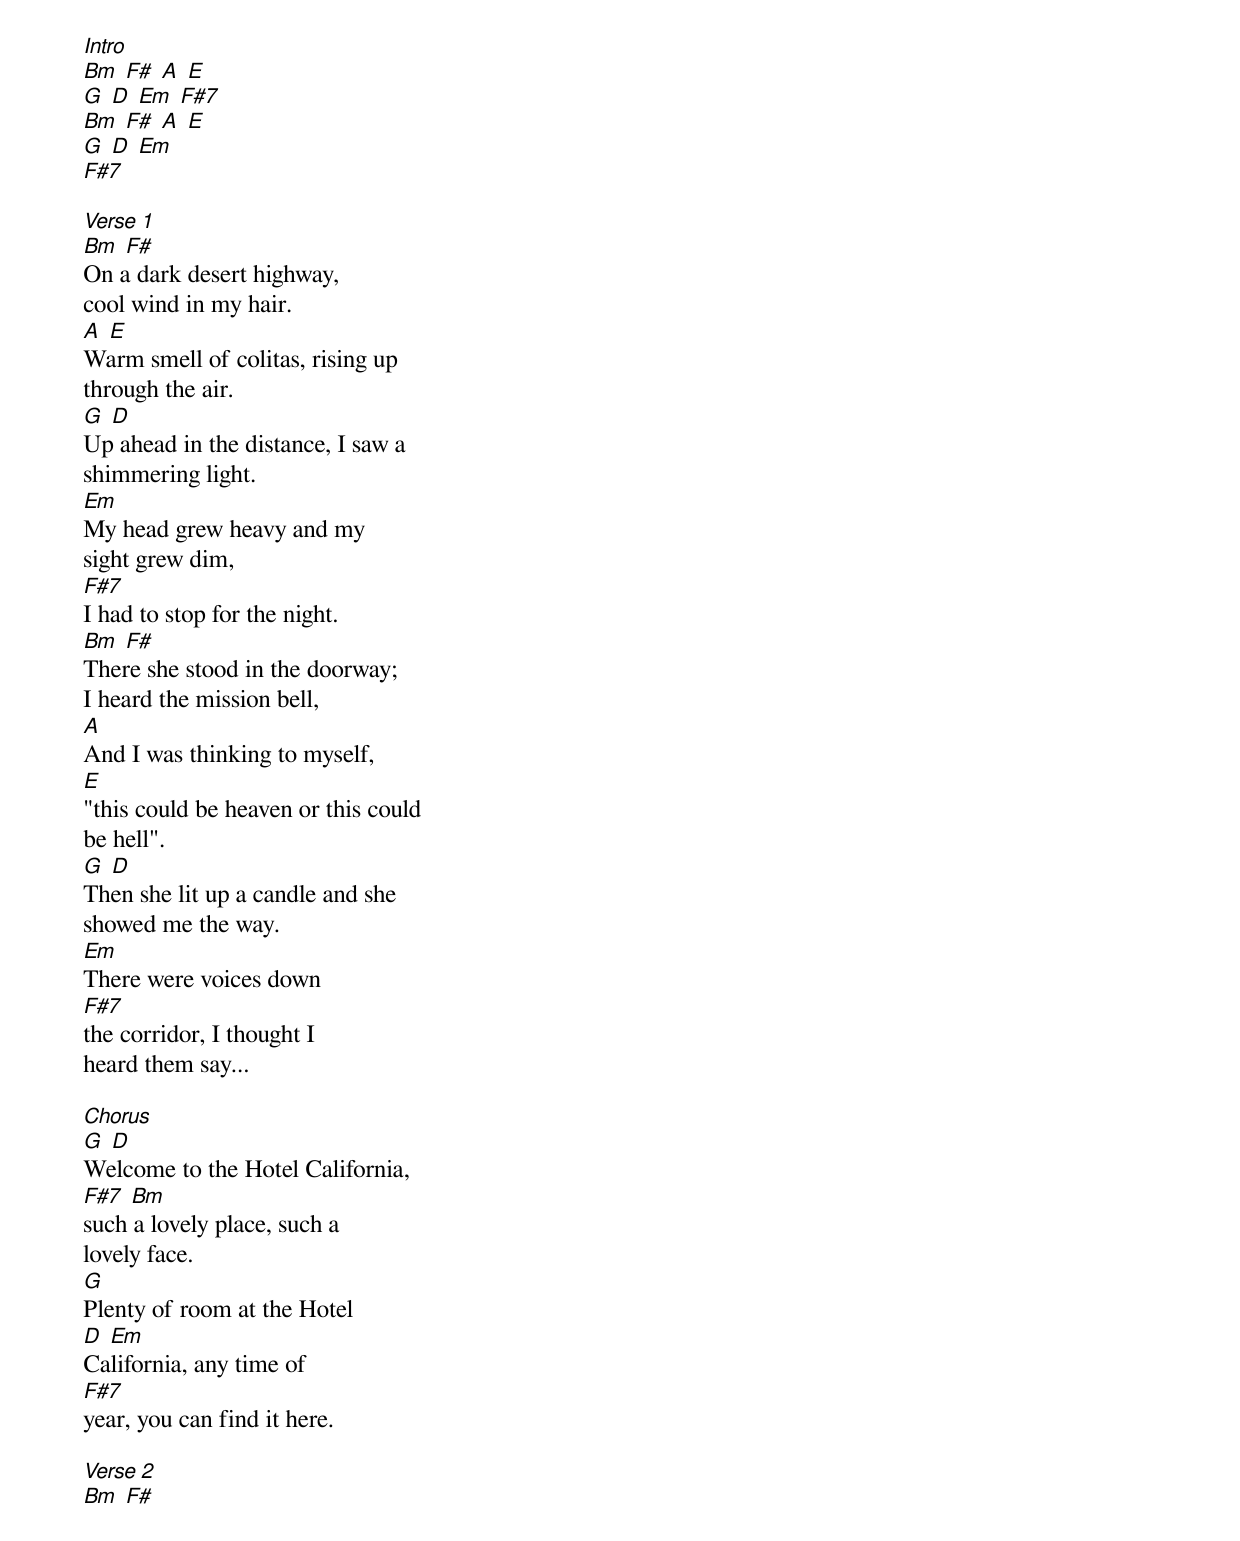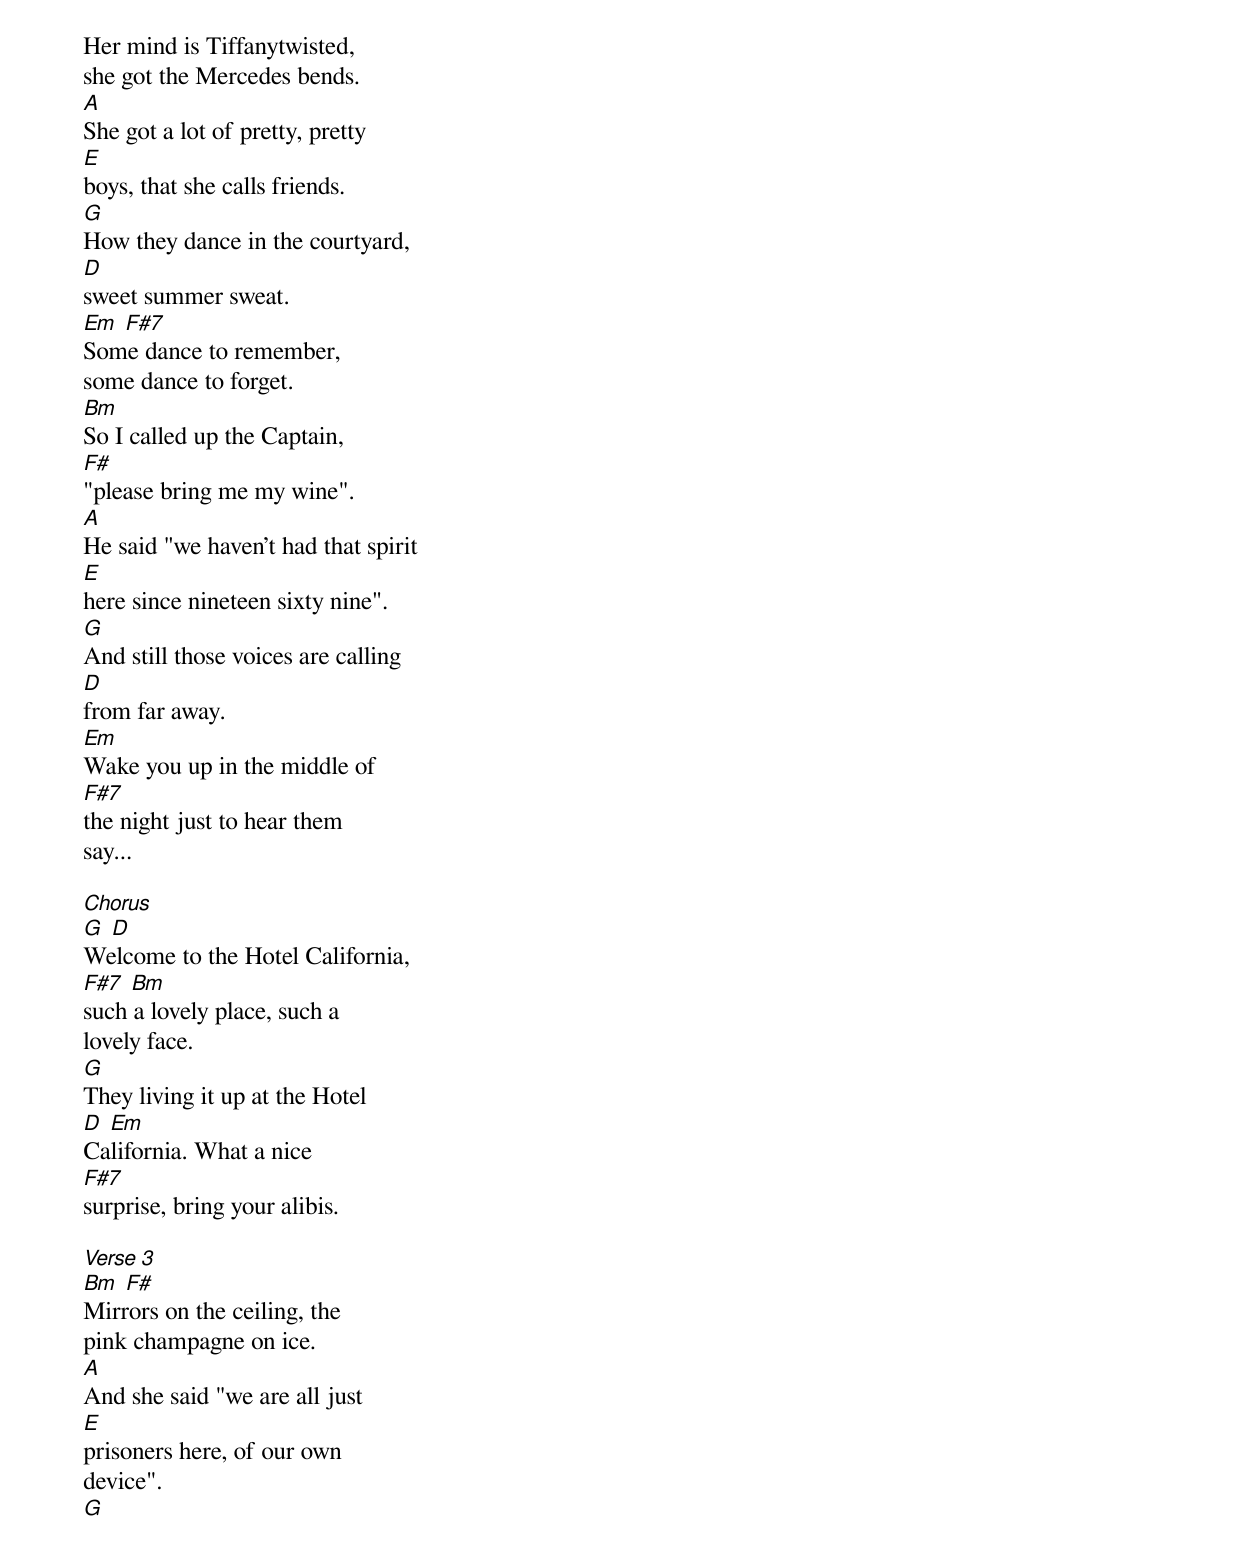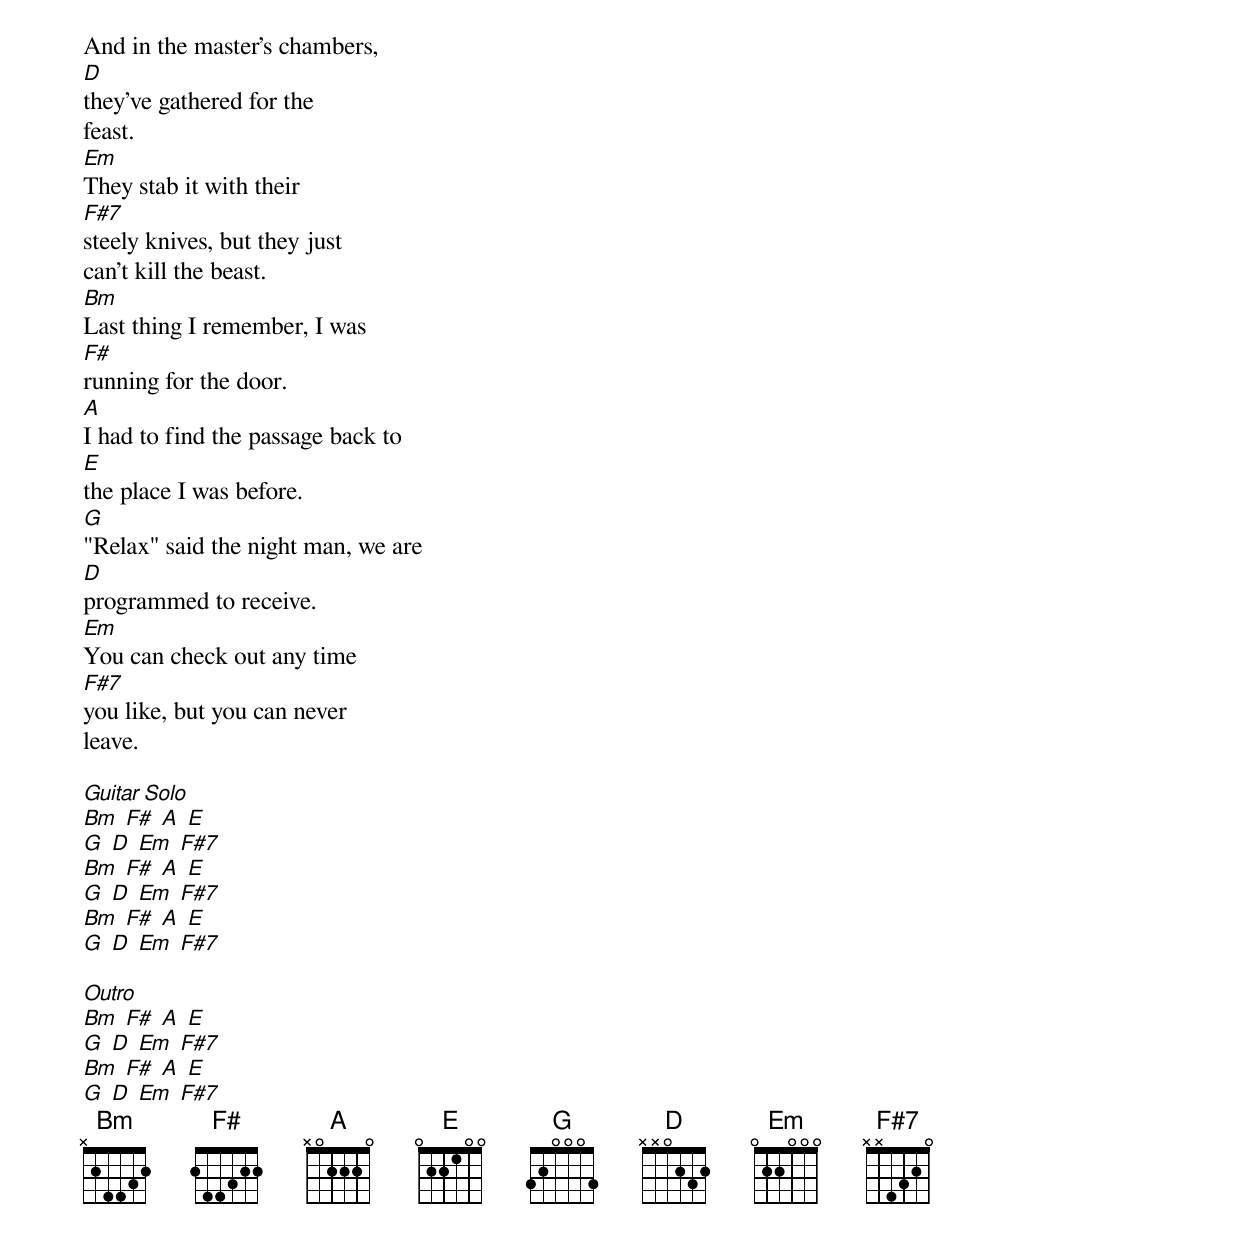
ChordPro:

[Intro]
[Bm] [F#] [A] [E]
[G] [D] [Em] [F#7]
[Bm] [F#] [A] [E]
[G] [D] [Em]
[F#7]

[Verse 1]
[Bm] [F#]
On a dark desert highway,
cool wind in my hair.
[A] [E]
Warm smell of colitas, rising up
through the air.
[G] [D]
Up ahead in the distance, I saw a
shimmering light.
[Em]
My head grew heavy and my
sight grew dim,
[F#7]
I had to stop for the night.
[Bm] [F#]
There she stood in the doorway;
I heard the mission bell,
[A]
And I was thinking to myself,
[E]
"this could be heaven or this could
be hell".
[G] [D]
Then she lit up a candle and she
showed me the way.
[Em]
There were voices down
[F#7]
the corridor, I thought I
heard them say...

[Chorus]
[G] [D]
Welcome to the Hotel California,
[F#7] [Bm]
such a lovely place, such a
lovely face.
[G]
Plenty of room at the Hotel
[D] [Em]
California, any time of
[F#7]
year, you can find it here.

[Verse 2]
[Bm] [F#]
Her mind is Tiffanytwisted,
she got the Mercedes bends.
[A]
She got a lot of pretty, pretty
[E]
boys, that she calls friends.
[G]
How they dance in the courtyard,
[D]
sweet summer sweat.
[Em] [F#7]
Some dance to remember,
some dance to forget.
[Bm]
So I called up the Captain,
[F#]
"please bring me my wine".
[A]
He said "we haven't had that spirit
[E]
here since nineteen sixty nine".
[G]
And still those voices are calling
[D]
from far away.
[Em]
Wake you up in the middle of
[F#7]
the night just to hear them
say...

[Chorus]
[G] [D]
Welcome to the Hotel California,
[F#7] [Bm]
such a lovely place, such a
lovely face.
[G]
They living it up at the Hotel
[D] [Em]
California. What a nice
[F#7]
surprise, bring your alibis.

[Verse 3]
[Bm] [F#]
Mirrors on the ceiling, the
pink champagne on ice.
[A]
And she said "we are all just
[E]
prisoners here, of our own
device".
[G]
And in the master's chambers,
[D]
they've gathered for the
feast.
[Em]
They stab it with their
[F#7]
steely knives, but they just
can't kill the beast.
[Bm]
Last thing I remember, I was
[F#]
running for the door.
[A]
I had to find the passage back to
[E]
the place I was before.
[G]
"Relax" said the night man, we are
[D]
programmed to receive.
[Em]
You can check out any time
[F#7]
you like, but you can never
leave.

[Guitar Solo]
[Bm] [F#] [A] [E]
[G] [D] [Em] [F#7]
[Bm] [F#] [A] [E]
[G] [D] [Em] [F#7]
[Bm] [F#] [A] [E]
[G] [D] [Em] [F#7]

[Outro]
[Bm] [F#] [A] [E]
[G] [D] [Em] [F#7]
[Bm] [F#] [A] [E]
[G] [D] [Em] [F#7]
